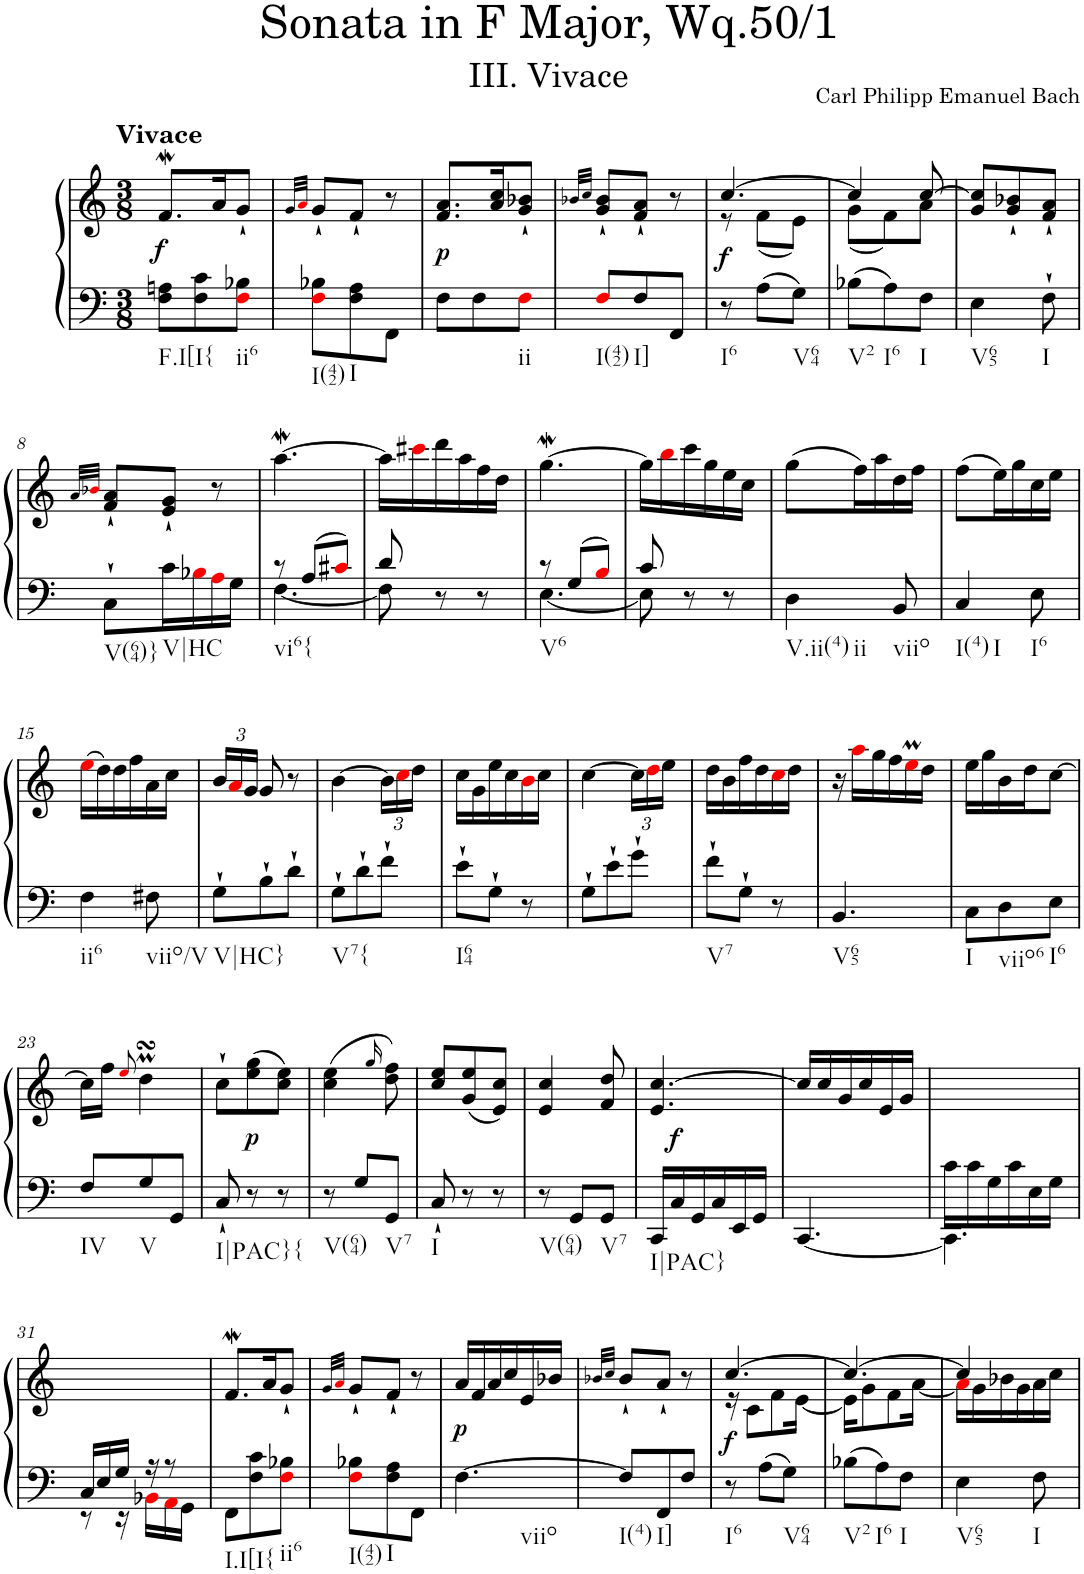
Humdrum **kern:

**kern	**kern	**dynam
*part1	*part1	*part1
*staff2	*staff1	*staff1/2
*I"Harpsichord	*	*
*I'Hch.	*	*
*clefF4	*clefG2	*
*k[]	*k[]	*
*M3/8	*M3/8	*
=1	=1	=1
!	!LO:TX:a:B:t=Vivace	!
!LO:TX:b:t=F.I[I{	!	!
!	!	!LO:DY:b
8F\ 8An\L	8.fw/L	f
8F\ 8c\	.	.
.	16a/K	.
!LO:TX:b:t=ii6	!	!
8Fi\ 8B-X\J	8g`/J	.
=2	=2	=2
.	32qg/LLL	.
.	32qai/JJJ	.
!LO:TX:b:t=I(42)	!	!
8Fi\ 8B-X\L	8g`/L	.
!LO:TX:b:t=I	!	!
8F\ 8A\	8f`/J	.
8FF\J	8r	.
=3	=3	=3
!	!	!LO:DY:b
8F\L	8.f/ 8.a/L	p
8F\	.	.
.	16a/ 16cc/K	.
!LO:TX:b:t=ii	!	!
8Fi\J	8g/` 8b-X/`J	.
=4	=4	=4
.	32qb-X/LLL	.
.	32qcc/JJJ	.
!LO:TX:b:t=I(42)	!	!
8Fi/L	8g/` 8b-/`L	.
!LO:TX:b:t=I]	!	!
8F/	8f/` 8a/`J	.
8FF/J	8r	.
=5	=5	=5
*	*^	*
!LO:TX:b:t=I6	!	!	!
!	!	!	!LO:DY:b
8r	[4.cc/	8r	f
8A\L	.	(<8f\L	.
!LO:TX:b:t=V64	!	!	!
8G\J	.	8e\J)	.
=6	=6	=6	=6
!LO:TX:b:t=V2	!	!	!
8B-X\L	4cc/]	(<8g\L	.
!LO:TX:b:t=I6	!	!	!
8A\	.	8f\)	.
!LO:TX:b:t=I	!	!	!
8F\J	[8cc/	8a\J	.
=7	=7	=7	=7
!LO:TX:b:t=V65	!	!	!
*	*v	*v	*
4E\	8g/ 8cc/]L	.
.	8g/` 8b-X/`	.
!LO:TX:b:t=I	!	!
8F`\	8f/` 8a/`J	.
!!LO:LB:g=z
=8	=8	=8
.	32qa/LLL	.
.	32qb-Xi/JJJ	.
!LO:TX:b:t=V(64)}	!	!
8C`\L	8f/` 8a/`L	.
!LO:TX:b:t=V|HC	!	!
16c\L	8e/` 8g/`J	.
16B-Xi\	.	.
16Ai\	8r	.
16G\JJ	.	.
=9	=9	=9
*^	*	*
!LO:TX:b:t=vi6{	!	!	!
8r	[4.F\	[4.aaW\	.
8A/L	.	.	.
8c#Xi/J	.	.	.
=10	=10	=10	=10
8d/	8F\]	16aa\LL]	.
.	.	16ccc#Xi\	.
8r	4ryy	16ddd\	.
.	.	16aa\	.
8r	.	16ff\	.
.	.	16dd\JJ	.
=11	=11	=11	=11
!LO:TX:b:t=V6	!	!	!
8r	[4.E\	[4.ggW\	.
8G/L	.	.	.
8Bi/J	.	.	.
=12	=12	=12	=12
8c/	8E\]	16gg\LL]	.
.	.	16bbi\	.
8r	4ryy	16ccc\	.
.	.	16gg\	.
8r	.	16ee\	.
.	.	16cc\JJ	.
*v	*v	*	*
=13	=13	=13
!LO:TX:b:t=V.ii(4)	!	!
!LO:TX:b:t=ii	!	!
4D\	(>8gg\L	.
.	16ff\L)	.
.	16aa\	.
!LO:TX:b:t=viio	!	!
8BB/	16dd\	.
.	16ff\JJ	.
=14	=14	=14
!LO:TX:b:t=I(4)	!	!
!LO:TX:b:t=I	!	!
4C/	(>8ff\L	.
.	16ee\L)	.
.	16gg\	.
!LO:TX:b:t=I6	!	!
8E\	16cc\	.
.	16ee\JJ	.
!!LO:LB:g=z
=15	=15	=15
!LO:TX:b:t=ii6	!	!
4F\	(>16eei\LL	.
.	16dd\)	.
.	16dd\	.
.	16ff\	.
!LO:TX:b:t=viio/V	!	!
8F#X\	16a\	.
.	16cc\JJ	.
=16	=16	=16
*	*Xbrackettup	*
!LO:TX:b:t=V|HC}	!	!
8G`\L	24b/LL	.
.	24ai/	.
.	24g/JJ	.
8B`\	8g/	.
8d`\J	8r	.
=17	=17	=17
!LO:TX:b:t=V7{	!	!
8G`\L	[4b\	.
8d`\	.	.
8f`\J	24b\LL]	.
.	24cci\	.
.	24dd\JJ	.
=18	=18	=18
!LO:TX:b:t=I64	!	!
8e`\L	16cc\LL	.
.	16g\	.
8G`\J	16ee\	.
.	16cc\	.
8r	16bi\	.
.	16cc\JJ	.
=19	=19	=19
8G`\L	[4cc\	.
8e`\	.	.
8g`\J	24cc\LL]	.
.	24ddi\	.
.	24ee\JJ	.
=20	=20	=20
!LO:TX:b:t=V7	!	!
8f`\L	16dd\LL	.
.	16b\	.
8G`\J	16ff\	.
.	16dd\	.
8r	16cci\	.
.	16dd\JJ	.
=21	=21	=21
!LO:TX:b:t=V65	!	!
4.BB/	16r	.
.	16aai\LL	.
.	16gg\	.
.	16ff\	.
.	16eemi\	.
.	16dd\JJ	.
=22	=22	=22
!LO:TX:b:t=I	!	!
8C\L	16ee\LL	.
.	16gg\	.
!LO:TX:b:t=viio6	!	!
8D\	16b\	.
.	16dd\J	.
!LO:TX:b:t=I6	!	!
8E\J	[8cc\J	.
!!LO:LB:g=z
=23	=23	=23
!LO:TX:b:t=IV	!	!
8F/L	16cc\LL]	.
.	16ff\JJ	.
.	8qeei/	.
!LO:TX:b:t=V	!	!
8G/	4ddsSSSM\	.
8GG/J	.	.
=24	=24	=24
!LO:TX:b:t=I|PAC}{	!	!
8C`/	8cc`\L	.
!	!	!LO:DY:b
8r	(>8ee\ 8gg\	p
8r	8cc\ 8ee\J)	.
=25	=25	=25
!LO:TX:b:t=V(64)	!	!
8r	(>4cc\ 4ee\	.
8G/L	.	.
.	16qgg/	.
!LO:TX:b:t=V7	!	!
8GG/J	8dd\ 8ff\)	.
=26	=26	=26
!LO:TX:b:t=I	!	!
8C`/	8cc/ 8ee/L	.
8r	(<8g/ 8ee/	.
8r	8e/ 8cc/J)	.
=27	=27	=27
!LO:TX:b:t=V(64)	!	!
8r	4e/ 4cc/	.
8GG/L	.	.
!LO:TX:b:t=V7	!	!
8GG/J	8f/ 8dd/	.
=28	=28	=28
!LO:TX:b:t=I|PAC}	!	!
!	!	!LO:DY:b
16CC/LL	4.e/ [4.cc/	f
16C/	.	.
16GG/	.	.
16C/	.	.
16EE/	.	.
16GG/JJ	.	.
=29	=29	=29
[4.CC/	16cc/LL]	.
.	16cc/	.
.	16g/	.
.	16cc/	.
.	16e/	.
.	16g/JJ	.
=30	=30	=30
*^	*	*
4.CC\]	16c\LL	4.ryy	.
.	16c\	.	.
.	16G\	.	.
.	16c\	.	.
.	16E\	.	.
.	16G\JJ	.	.
!!LO:LB:g=z
=31	=31	=31	=31
16C/LL	8r	4.ryy	.
16E/	.	.	.
16G/JJ	16r	.	.
16r	16BB-Xi\LL	.	.
8r	16AAi\	.	.
.	16GG\JJ	.	.
=32	=32	=32	=32
!LO:TX:b:t=I.I[I{	!	!	!
*v	*v	*	*
8FF\L	8.fw/L	.
8F\ 8c\	.	.
.	16a/K	.
!LO:TX:b:t=ii6	!	!
8Fi\ 8B-X\J	8g`/J	.
=33	=33	=33
.	32qg/LLL	.
.	32qai/JJJ	.
!LO:TX:b:t=I(42)	!	!
8Fi\ 8B-X\L	8g`/L	.
!LO:TX:b:t=I	!	!
8F\ 8A\	8f`/J	.
8FF\J	8r	.
=34	=34	=34
!LO:TX:b:t=viio	!	!
!	!	!LO:DY:b
[4.F\	16a/LL	p
.	16f/	.
.	16a/	.
.	16cc/	.
.	16e/	.
.	16b-X/JJ	.
=35	=35	=35
.	32qb-X/LLL	.
.	32qcc/JJJ	.
!LO:TX:b:t=I(4)	!	!
8F/L]	8b-`/L	.
!LO:TX:b:t=I]	!	!
8FF/	8a`/J	.
8F/J	8r	.
=36	=36	=36
*	*^	*
!LO:TX:b:t=I6	!	!	!
!	!	!	!LO:DY:b
8r	[4.cc/	16r	f
.	.	8c\L	.
8A\L	.	.	.
.	.	8f\	.
!LO:TX:b:t=V64	!	!	!
8G\J	.	.	.
.	.	[16e\Jk	.
=37	=37	=37	=37
!LO:TX:b:t=V2	!	!	!
8B-X\L	4.cc/_	16e\KL]	.
.	.	8g\	.
!LO:TX:b:t=I6	!	!	!
8A\	.	.	.
.	.	8f\	.
!LO:TX:b:t=I	!	!	!
8F\J	.	.	.
.	.	[16a\Jk	.
=38	=38	=38	=38
!LO:TX:b:t=V65	!	!	!
4E\	4cc/]	16ai\LL]	.
.	.	16g\	.
.	.	16b-X\	.
.	.	16g\	.
!LO:TX:b:t=I	!	!	!
8F\	8ryy	16a\	.
.	.	16cc\JJ	.
*	*v	*v	*
=	=	=
*-	*-	*-
